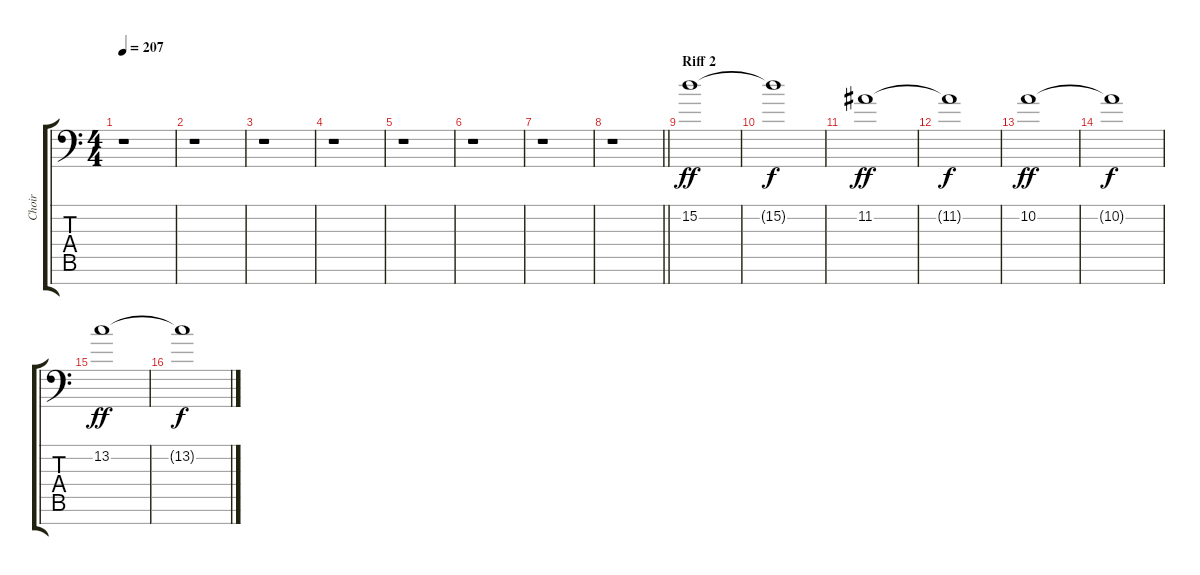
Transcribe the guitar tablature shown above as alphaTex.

\track ("Choir" "Choir") {instrument pad7halo}
\staff {score tabs}
\tuning (C8 B3 G3 D3 A2 E2 A-1) {hide}
\ts (4 4)
\tempo 207
\clef f4
\ks c
r.1{dy ff} |
r.1 |
r.1 |
r.1 |
r.1 |
r.1 |
r.1 |
\barLineRight lightlight
r.1 |
\section ("" "Riff 2")
15.2.1 |
15.2{t}.1{dy f} |
11.2.1{dy ff} |
11.2{t}.1{dy f} |
10.2.1{dy ff} |
10.2{t}.1{dy f} |
13.2.1{dy ff} |
13.2{t}.1{dy f}
